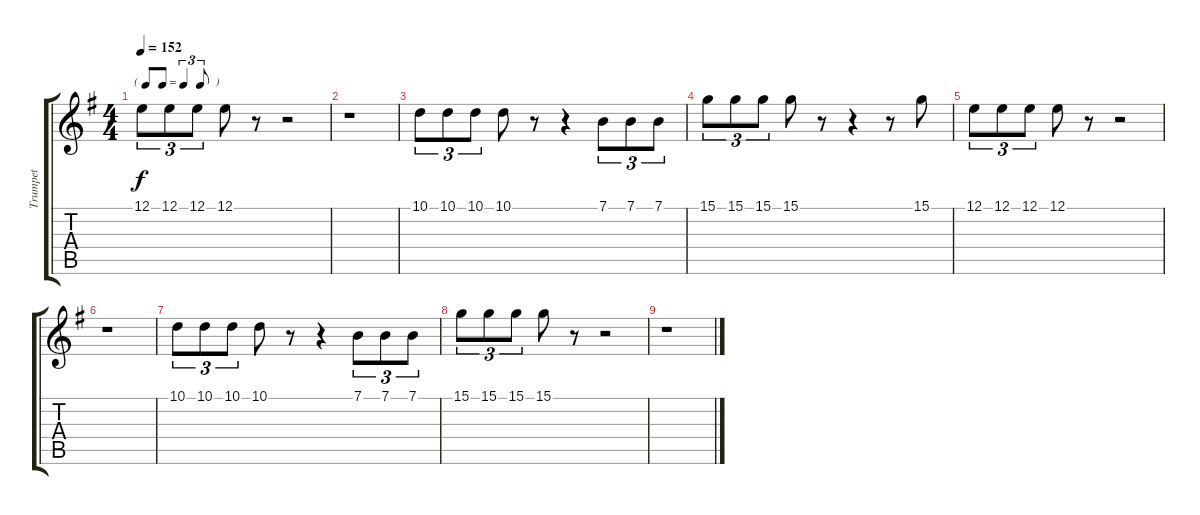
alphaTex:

\track ("Trumpet" "Trumpet") {instrument trumpet}
\staff {score tabs}
\tuning (E4 B3 G3 D3 A2 E2) {hide}
\ts (4 4)
\tf triplet8th
\tempo 152
\clef g2
\ks g
12.1.8{tu (3 2) dy f} 12.1.8{tu (3 2)} 12.1.8{tu (3 2)} 12.1.8 r.8 r.2 |
r.1 |
10.1.8{tu (3 2)} 10.1.8{tu (3 2)} 10.1.8{tu (3 2)} 10.1.8 r.8 r.4 7.1.8{tu (3 2)} 7.1.8{tu (3 2)} 7.1.8{tu (3 2)} |
15.1.8{tu (3 2)} 15.1.8{tu (3 2)} 15.1.8{tu (3 2)} 15.1.8 r.8 r.4 r.8 15.1.8 |
12.1.8{tu (3 2)} 12.1.8{tu (3 2)} 12.1.8{tu (3 2)} 12.1.8 r.8 r.2 |
r.1 |
10.1.8{tu (3 2)} 10.1.8{tu (3 2)} 10.1.8{tu (3 2)} 10.1.8 r.8 r.4 7.1.8{tu (3 2)} 7.1.8{tu (3 2)} 7.1.8{tu (3 2)} |
15.1.8{tu (3 2)} 15.1.8{tu (3 2)} 15.1.8{tu (3 2)} 15.1.8 r.8 r.2 |
r.1
